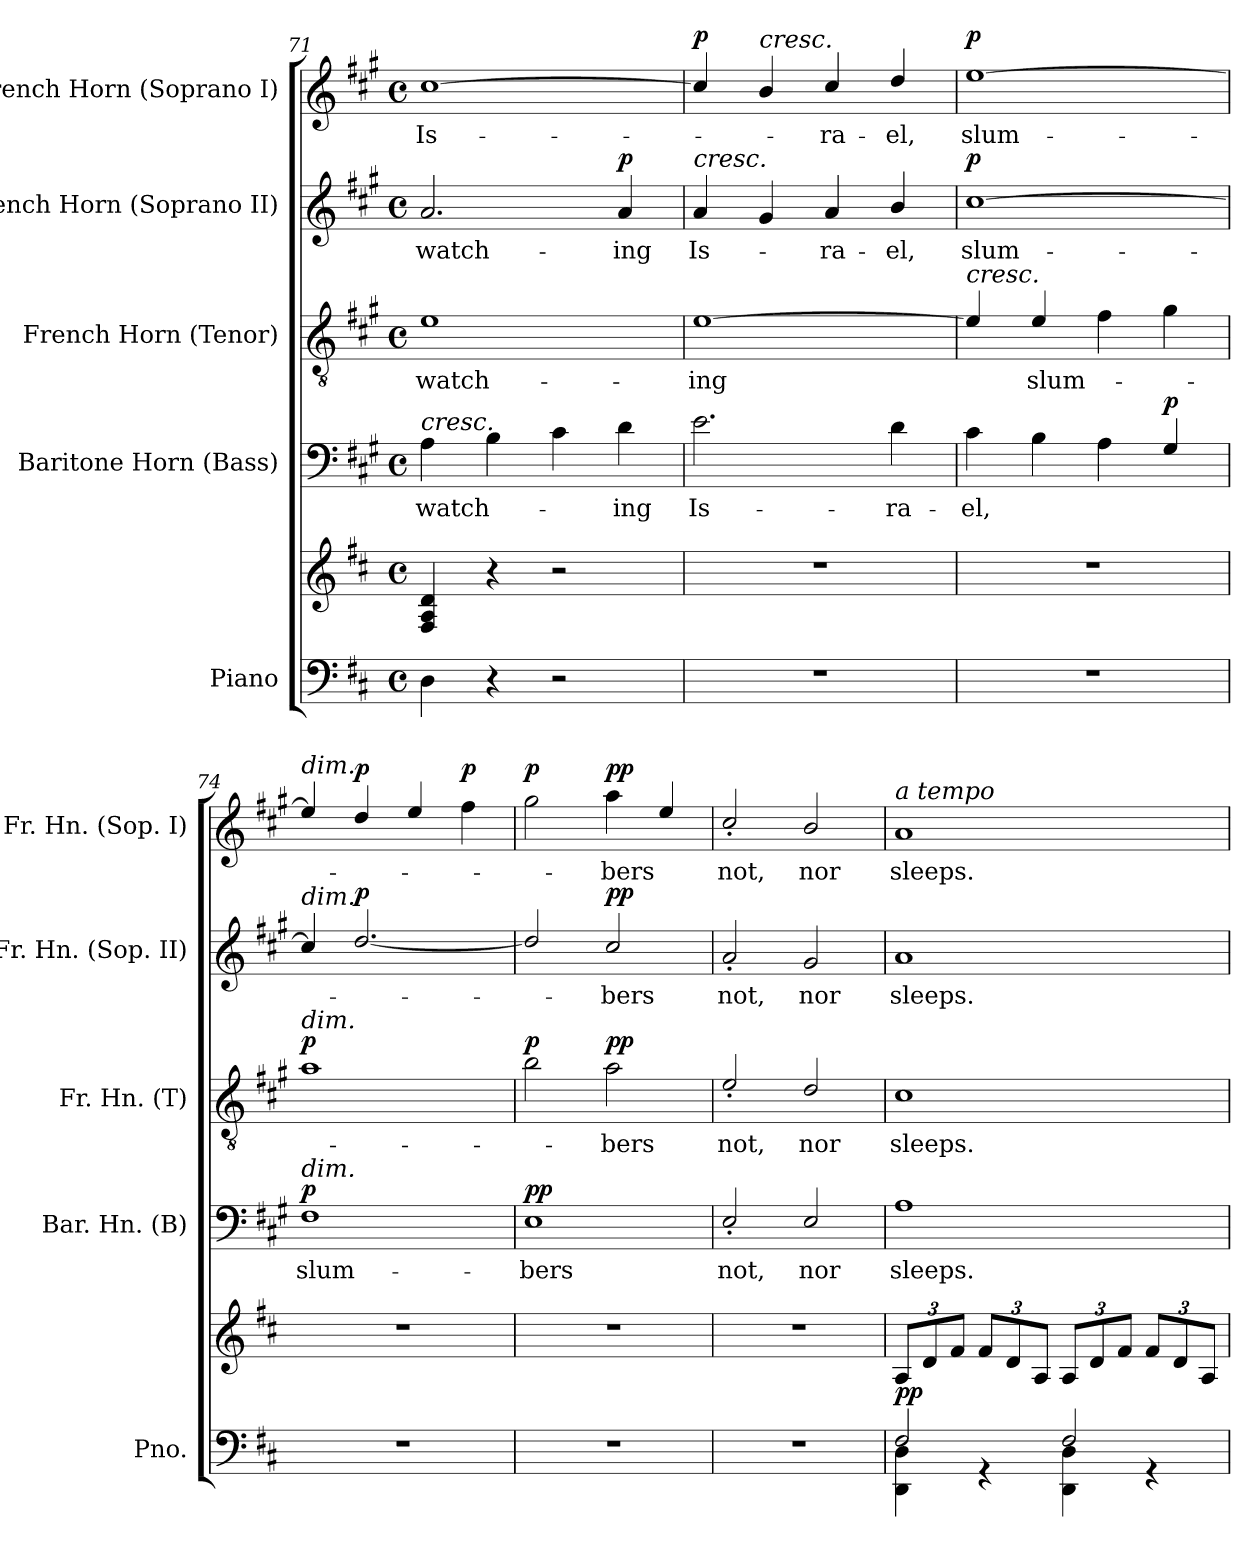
**kern	**kern	**dynam	**kern	**text	**dynam	**kern	**text	**dynam	**kern	**text	**dynam	**kern	**text	**dynam
*part5	*part5	*part5	*part4	*part4	*part4	*part3	*part3	*part3	*part2	*part2	*part2	*part1	*part1	*part1
*staff6	*staff5	*staff5/6	*staff4	*staff4	*staff4	*staff3	*staff3	*staff3	*staff2	*staff2	*staff2	*staff1	*staff1	*staff1
*I"Piano	*	*	*I"Baritone Horn (Bass)	*	*	*I"French Horn (Tenor)	*	*	*I"French Horn (Soprano II)	*	*	*I"French Horn (Soprano I)	*	*
*I'Pno.	*	*	*I'Bar. Hn. (B)	*	*	*I'Fr. Hn. (T)	*	*	*I'Fr. Hn. (Sop. II)	*	*	*I'Fr. Hn. (Sop. I)	*	*
*clefF4	*clefG2	*	*clefF4	*	*	*clefGv2	*	*	*clefG2	*	*	*clefG2	*	*
*	*	*	*ITrd4c7	*	*	*ITrd4c7	*	*	*ITrd4c7	*	*	*ITrd4c7	*	*
*k[f#c#]	*k[f#c#]	*	*k[f#c#]	*	*	*k[f#c#]	*	*	*k[f#c#]	*	*	*k[f#c#]	*	*
*M4/4	*M4/4	*	*M4/4	*	*	*M4/4	*	*	*M4/4	*	*	*M4/4	*	*
*met(c)	*met(c)	*	*met(c)	*	*	*met(c)	*	*	*met(c)	*	*	*met(c)	*	*
=71	=71	=71	=71	=71	=71	=71	=71	=71	=71	=71	=71	=71	=71	=71
!	!	!	!LO:TX:a:i:t=cresc.	!	!	!	!	!	!	!	!	!	!	!
!	!	!	!	!LO:LY:b	!	!	!LO:LY:b	!	!	!LO:LY:b	!	!	!LO:LY:b	!
4D\	4F#/ 4A/ 4d/	.	4D\	watch-	.	1A	watch-	.	2.d/	watch-	.	[1f#	Is-	.
4r	4r	.	4E\	.	.	.	.	.	.	.	.	.	.	.
2r	2r	.	4F#\	.	.	.	.	.	.	.	.	.	.	.
!	!	!	!	!LO:LY:b	!	!	!	!	!	!LO:LY:b	!LO:DY:a	!	!	!
.	.	.	4G\	-ing	.	.	.	.	4d/	-ing	p	.	.	.
=72	=72	=72	=72	=72	=72	=72	=72	=72	=72	=72	=72	=72	=72	=72
!	!	!	!	!	!	!	!	!	!LO:TX:a:i:t=cresc.	!	!	!	!	!
!	!	!	!	!LO:LY:b	!	!	!LO:LY:b	!	!	!LO:LY:b	!	!	!	!LO:DY:a
1r	1r	.	2.A\	Is-	.	[1A	-ing	.	4d/	Is-	.	4f#/]	.	p
!	!	!	!	!	!	!	!	!	!	!	!	!LO:TX:a:i:t=cresc.	!	!
.	.	.	.	.	.	.	.	.	4c#/	.	.	4e/	.	.
!	!	!	!	!	!	!	!	!	!	!LO:LY:b	!	!	!LO:LY:b	!
.	.	.	.	.	.	.	.	.	4d/	-ra-	.	4f#/	-ra-	.
!	!	!	!	!LO:LY:b	!	!	!	!	!	!LO:LY:b	!	!	!LO:LY:b	!
.	.	.	4G\	-ra-	.	.	.	.	4e/	-el,	.	4g/	-el,	.
!!LO:LB:g=z
=73	=73	=73	=73	=73	=73	=73	=73	=73	=73	=73	=73	=73	=73	=73
*	*	*	*	*	*	*	*	*	*	*	*	*MM96	*	*
!	!	!	!	!	!	!LO:TX:a:i:t=cresc.	!	!	!	!	!	!	!	!
!	!	!	!	!LO:LY:b	!	!	!	!	!	!LO:LY:b	!LO:DY:a	!	!LO:LY:b	!LO:DY:a
1r	1r	.	4F#\	-el,	.	4A/]	.	.	[1f#	slum-	p	[1a	slum-	p
!	!	!	!	!	!	!	!LO:LY:b	!	!	!	!	!	!	!
.	.	.	4E\	.	.	4A/	slum-	.	.	.	.	.	.	.
.	.	.	4D\	.	.	4B\	.	.	.	.	.	.	.	.
!	!	!	!	!	!LO:DY:a	!	!	!	!	!	!	!	!	!
.	.	.	4C#/	.	p	4c#\	.	.	.	.	.	.	.	.
=74	=74	=74	=74	=74	=74	=74	=74	=74	=74	=74	=74	=74	=74	=74
!	!	!	!	!	!	!	!	!	!	!	!	!LO:TX:a:i:t=dim.	!	!
!	!	!	!	!	!	!	!	!	!LO:TX:a:i:t=dim.	!	!	!	!	!
!	!	!	!	!	!	!LO:TX:a:i:t=dim.	!	!	!	!	!	!	!	!
!	!	!	!LO:TX:a:i:t=dim.	!	!	!	!	!	!	!	!	!	!	!
!	!	!	!	!LO:LY:b	!LO:DY:a	!	!	!LO:DY:a	!	!	!	!	!	!
1r	1r	.	1BB	slum-	p	1d	.	p	4f#/]	.	.	4a/]	.	.
!	!	!	!	!	!	!	!	!	!	!	!LO:DY:a	!	!	!LO:DY:a
.	.	.	.	.	.	.	.	.	[2.g/	.	p	4g/	.	p
.	.	.	.	.	.	.	.	.	.	.	.	4a/	.	.
!	!	!	!	!	!	!	!	!	!	!	!	!	!	!LO:DY:a
.	.	.	.	.	.	.	.	.	.	.	.	4b\	.	p
=75	=75	=75	=75	=75	=75	=75	=75	=75	=75	=75	=75	=75	=75	=75
!	!	!	!	!LO:LY:b	!LO:DY:a	!	!	!LO:DY:a	!	!	!	!	!	!LO:DY:a
1r	1r	.	1AA	-bers	pp	2e\	.	p	2g/]	.	.	2cc#\	.	p
*	*	*	*	*	*	*	*	*	*	*	*	*MM80	*	*
!	!	!	!	!	!	!	!LO:LY:b	!LO:DY:a	!	!LO:LY:b	!LO:DY:a	!	!LO:LY:b	!LO:DY:a
.	.	.	.	.	.	2d\	-bers	pp	2f#/	-bers	pp	4dd\	-bers	pp
.	.	.	.	.	.	.	.	.	.	.	.	4a/	.	.
=76	=76	=76	=76	=76	=76	=76	=76	=76	=76	=76	=76	=76	=76	=76
*	*	*	*	*	*	*	*	*	*	*	*	*MM72	*	*
!	!	!	!	!LO:LY:b	!	!	!LO:LY:b	!	!	!LO:LY:b	!	!	!LO:LY:b	!
1r	1r	.	2AA'/	not,	.	2A'/	not,	.	2d'/	not,	.	2f#'/	not,	.
*	*	*	*	*	*	*	*	*	*	*	*	*MM60	*	*
!	!	!	!	!LO:LY:b	!	!	!LO:LY:b	!	!	!LO:LY:b	!	!	!LO:LY:b	!
.	.	.	2AA/	nor	.	2G/	nor	.	2c#/	nor	.	2e/	nor	.
=77	=77	=77	=77	=77	=77	=77	=77	=77	=77	=77	=77	=77	=77	=77
*^	*	*	*	*	*	*	*	*	*	*	*	*	*	*
*	*	*Xbrackettup	*	*	*	*	*	*	*	*	*	*	*	*	*
!	!	!	!	!	!	!	!	!	!	!	!	!	!LO:TX:a:i:t=a tempo	!	!
!	!	!	!LO:DY:b	!	!LO:LY:b	!	!	!LO:LY:b	!	!	!LO:LY:b	!	!	!LO:LY:b	!
2F#/	4DD\ 4D\	12A/L	pp	1D	sleeps.	.	1F#	sleeps.	.	1d	sleeps.	.	1d	sleeps.	.
.	.	12d/	.	.	.	.	.	.	.	.	.	.	.	.	.
.	.	12f#/J	.	.	.	.	.	.	.	.	.	.	.	.	.
.	4r	12f#/L	.	.	.	.	.	.	.	.	.	.	.	.	.
.	.	12d/	.	.	.	.	.	.	.	.	.	.	.	.	.
.	.	12A/J	.	.	.	.	.	.	.	.	.	.	.	.	.
2F#/	4DD\ 4D\	12A/L	.	.	.	.	.	.	.	.	.	.	.	.	.
.	.	12d/	.	.	.	.	.	.	.	.	.	.	.	.	.
.	.	12f#/J	.	.	.	.	.	.	.	.	.	.	.	.	.
.	4r	12f#/L	.	.	.	.	.	.	.	.	.	.	.	.	.
.	.	12d/	.	.	.	.	.	.	.	.	.	.	.	.	.
.	.	12A/J	.	.	.	.	.	.	.	.	.	.	.	.	.
*v	*v	*	*	*	*	*	*	*	*	*	*	*	*	*	*
=	=	=	=	=	=	=	=	=	=	=	=	=	=	=
*-	*-	*-	*-	*-	*-	*-	*-	*-	*-	*-	*-	*-	*-	*-
